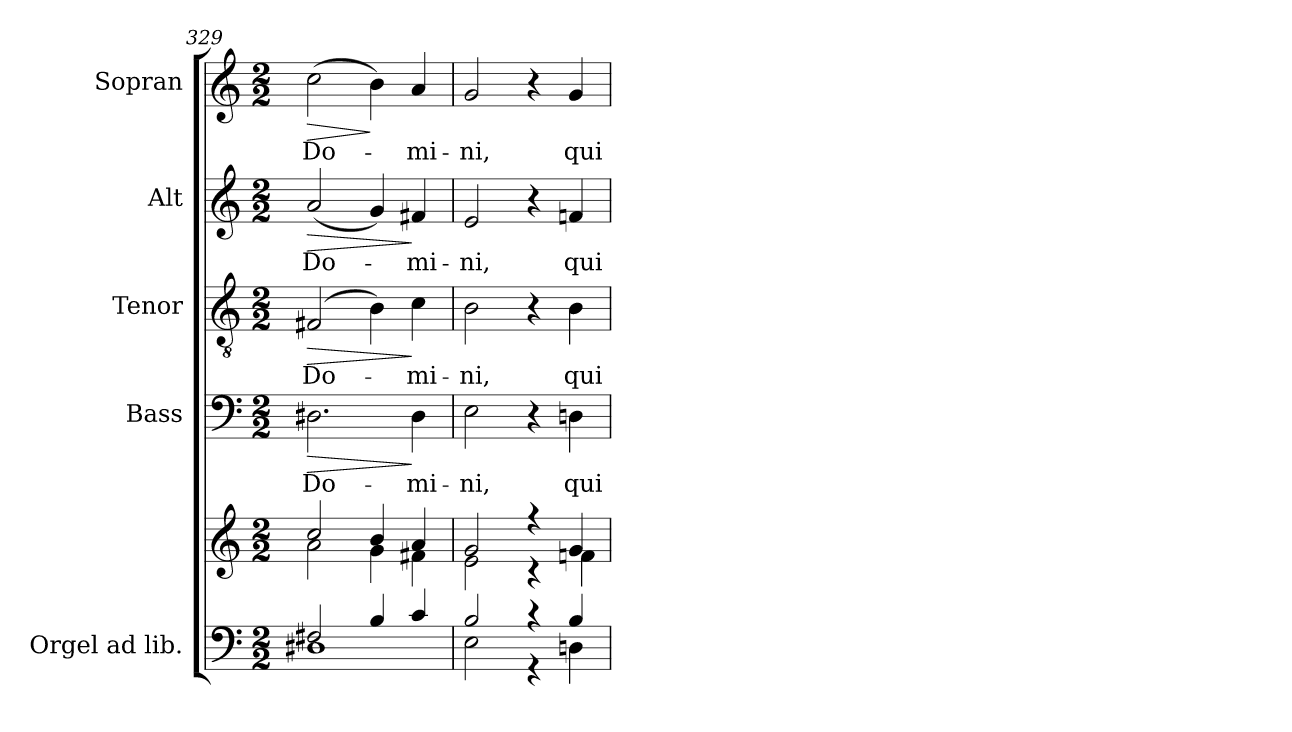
**kern	**kern	**kern	**text	**dynam	**kern	**text	**dynam	**kern	**text	**dynam	**kern	**text	**dynam
*part5	*part5	*part4	*part4	*part4	*part3	*part3	*part3	*part2	*part2	*part2	*part1	*part1	*part1
*staff6	*staff5	*staff4	*staff4	*staff4	*staff3	*staff3	*staff3	*staff2	*staff2	*staff2	*staff1	*staff1	*staff1
*I"Orgel ad lib.	*	*I"Bass	*	*	*I"Tenor	*	*	*I"Alt	*	*	*I"Sopran	*	*
*	*	*I'B.	*	*	*I'T.	*	*	*I'A.	*	*	*I'S.	*	*
*clefF4	*clefG2	*clefF4	*	*	*clefGv2	*	*	*clefG2	*	*	*clefG2	*	*
*k[]	*k[]	*k[]	*	*	*k[]	*	*	*k[]	*	*	*k[]	*	*
*C:	*C:	*C:	*	*	*C:	*	*	*C:	*	*	*C:	*	*
*M2/2	*M2/2	*M2/2	*	*	*M2/2	*	*	*M2/2	*	*	*M2/2	*	*
=329	=329	=329	=329	=329	=329	=329	=329	=329	=329	=329	=329	=329	=329
*^	*^	*	*	*	*	*	*	*	*	*	*	*	*
!	!	!	!	!	!LO:LY:b	!LO:HP:b	!	!LO:LY:b	!LO:HP:b	!	!LO:LY:b	!LO:HP:b	!	!LO:LY:b	!LO:HP:b
2F#X/	1D#X	2cc/	2a\	2.D#X\	Do-	>	(2F#X/	Do-	>	(<2a/	Do-	>	(>2cc\	Do-	>
4B/	.	4b/	4g\	.	.	.	4B\)	.	.	4g/)	.	.	4b\)	.	]
!	!	!	!	!	!LO:LY:b	!	!	!LO:LY:b	!	!	!LO:LY:b	!	!	!LO:LY:b	!
4c/	.	4a/	4f#X\	4D#\	-mi-	]	4c\	-mi-	]	4f#X/	-mi-	]	4a/	-mi-	.
=330	=330	=330	=330	=330	=330	=330	=330	=330	=330	=330	=330	=330	=330	=330	=330
!	!	!	!	!	!LO:LY:b	!	!	!LO:LY:b	!	!	!LO:LY:b	!	!	!LO:LY:b	!
2B/	2E\	2g/	2e\	2E\	-ni,	.	2B\	-ni,	.	2e/	-ni,	.	2g/	-ni,	.
4r	4r	4r	4r	4r	.	.	4r	.	.	4r	.	.	4r	.	.
!	!	!	!	!	!LO:LY:b	!	!	!LO:LY:b	!	!	!LO:LY:b	!	!	!LO:LY:b	!
4B/	4Dn\	4g/	4fn\	4Dn\	qui	.	4B\	qui	.	4fn/	qui	.	4g/	qui	.
*v	*v	*	*	*	*	*	*	*	*	*	*	*	*	*	*
*	*v	*v	*	*	*	*	*	*	*	*	*	*	*	*
=	=	=	=	=	=	=	=	=	=	=	=	=	=
*-	*-	*-	*-	*-	*-	*-	*-	*-	*-	*-	*-	*-	*-
